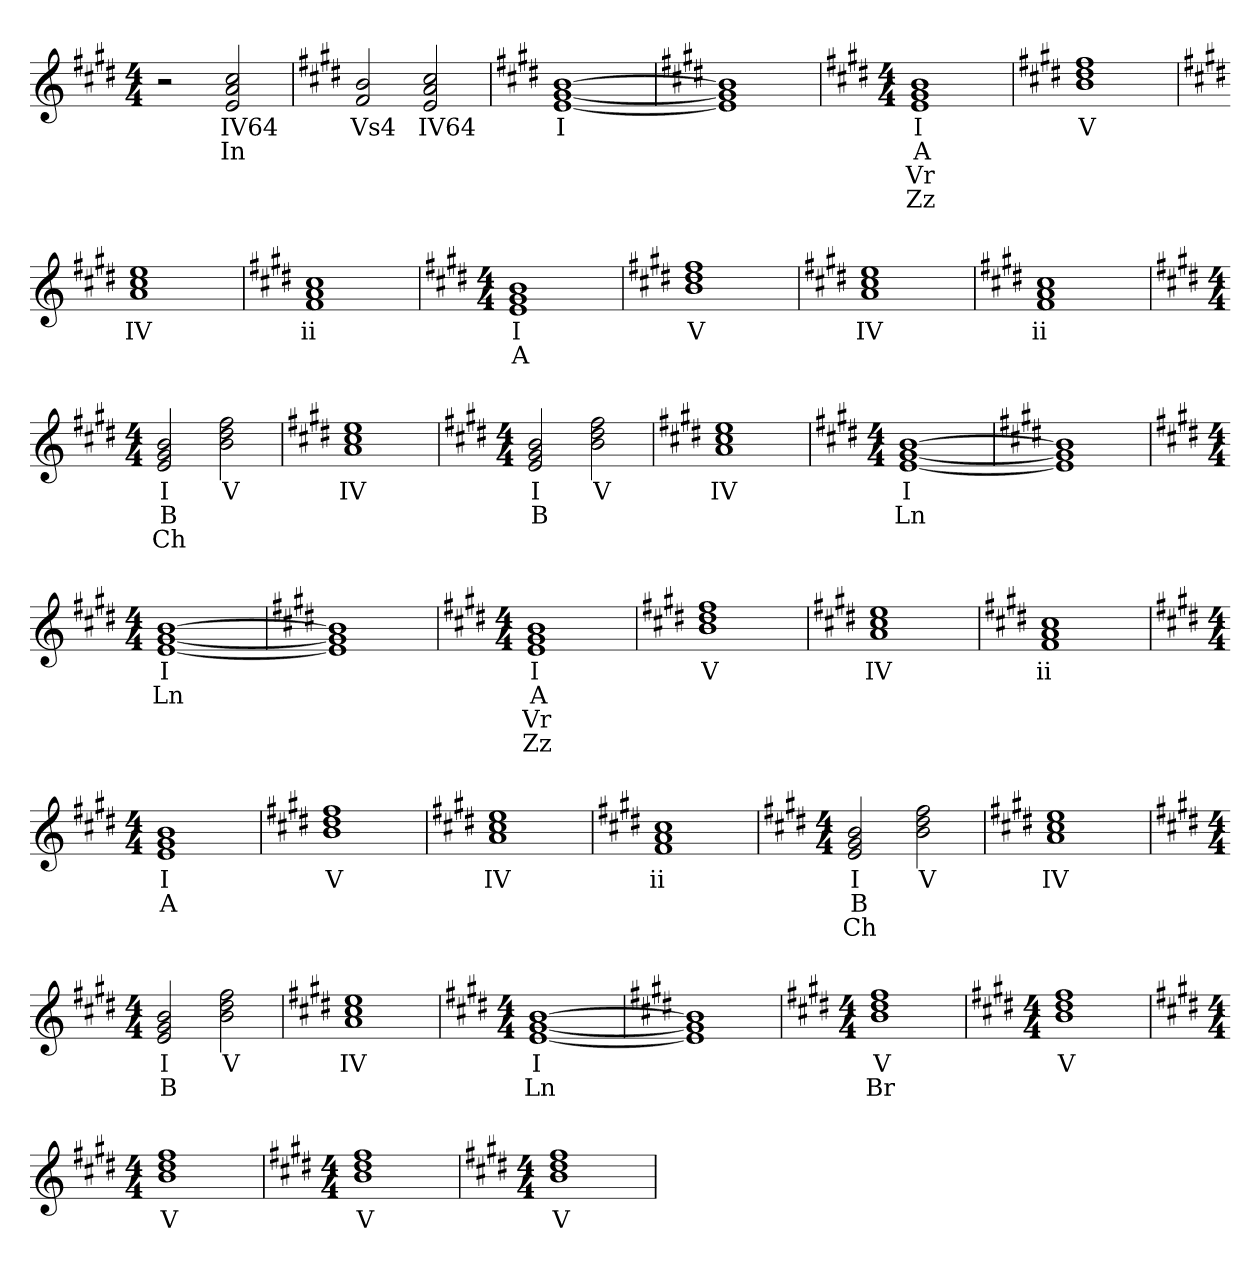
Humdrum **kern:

**kern	**text	**text	**text	**text
*part1	*part1	*part1	*part1	*part1
*staff1	*staff1	*staff1	*staff1	*staff1
*k[f#c#g#d#]	*	*	*	*
*E:	*	*	*	*
*M4/4	*	*	*	*
=	=	=	=	=
2r	.	.	.	.
2e 2a 2cc#	IV64	In	.	.
=	=	=	=	=
*k[f#c#g#d#]	*	*	*	*
*E:	*	*	*	*
2f# 2b	Vs4	.	.	.
2e 2a 2cc#	IV64	.	.	.
=	=	=	=	=
*k[f#c#g#d#]	*	*	*	*
*E:	*	*	*	*
[1e [1g# [1b	I	.	.	.
=	=	=	=	=
*k[f#c#g#d#]	*	*	*	*
*E:	*	*	*	*
1e] 1g#] 1b]	.	.	.	.
=	=	=	=	=
*k[f#c#g#d#]	*	*	*	*
*E:	*	*	*	*
*M4/4	*	*	*	*
1e 1g# 1b	I	A	Vr	Zz
=	=	=	=	=
*k[f#c#g#d#]	*	*	*	*
*E:	*	*	*	*
1b 1dd# 1ff#	V	.	.	.
=	=	=	=	=
*k[f#c#g#d#]	*	*	*	*
*E:	*	*	*	*
1a 1cc# 1ee	IV	.	.	.
=	=	=	=	=
*k[f#c#g#d#]	*	*	*	*
*E:	*	*	*	*
1f# 1a 1cc#	ii	.	.	.
=	=	=	=	=
*k[f#c#g#d#]	*	*	*	*
*E:	*	*	*	*
*M4/4	*	*	*	*
1e 1g# 1b	I	A	.	.
=	=	=	=	=
*k[f#c#g#d#]	*	*	*	*
*E:	*	*	*	*
1b 1dd# 1ff#	V	.	.	.
=	=	=	=	=
*k[f#c#g#d#]	*	*	*	*
*E:	*	*	*	*
1a 1cc# 1ee	IV	.	.	.
=	=	=	=	=
*k[f#c#g#d#]	*	*	*	*
*E:	*	*	*	*
1f# 1a 1cc#	ii	.	.	.
=	=	=	=	=
*k[f#c#g#d#]	*	*	*	*
*E:	*	*	*	*
*M4/4	*	*	*	*
2e 2g# 2b	I	B	Ch	.
2b 2dd# 2ff#	V	.	.	.
=	=	=	=	=
*k[f#c#g#d#]	*	*	*	*
*E:	*	*	*	*
1a 1cc# 1ee	IV	.	.	.
=	=	=	=	=
*k[f#c#g#d#]	*	*	*	*
*E:	*	*	*	*
*M4/4	*	*	*	*
2e 2g# 2b	I	B	.	.
2b 2dd# 2ff#	V	.	.	.
=	=	=	=	=
*k[f#c#g#d#]	*	*	*	*
*E:	*	*	*	*
1a 1cc# 1ee	IV	.	.	.
=	=	=	=	=
*k[f#c#g#d#]	*	*	*	*
*E:	*	*	*	*
*M4/4	*	*	*	*
[1e [1g# [1b	I	Ln	.	.
=	=	=	=	=
*k[f#c#g#d#]	*	*	*	*
*E:	*	*	*	*
1e] 1g#] 1b]	.	.	.	.
=	=	=	=	=
*k[f#c#g#d#]	*	*	*	*
*E:	*	*	*	*
*M4/4	*	*	*	*
[1e [1g# [1b	I	Ln	.	.
=	=	=	=	=
*k[f#c#g#d#]	*	*	*	*
*E:	*	*	*	*
1e] 1g#] 1b]	.	.	.	.
=	=	=	=	=
*k[f#c#g#d#]	*	*	*	*
*E:	*	*	*	*
*M4/4	*	*	*	*
1e 1g# 1b	I	A	Vr	Zz
=	=	=	=	=
*k[f#c#g#d#]	*	*	*	*
*E:	*	*	*	*
1b 1dd# 1ff#	V	.	.	.
=	=	=	=	=
*k[f#c#g#d#]	*	*	*	*
*E:	*	*	*	*
1a 1cc# 1ee	IV	.	.	.
=	=	=	=	=
*k[f#c#g#d#]	*	*	*	*
*E:	*	*	*	*
1f# 1a 1cc#	ii	.	.	.
=	=	=	=	=
*k[f#c#g#d#]	*	*	*	*
*E:	*	*	*	*
*M4/4	*	*	*	*
1e 1g# 1b	I	A	.	.
=	=	=	=	=
*k[f#c#g#d#]	*	*	*	*
*E:	*	*	*	*
1b 1dd# 1ff#	V	.	.	.
=	=	=	=	=
*k[f#c#g#d#]	*	*	*	*
*E:	*	*	*	*
1a 1cc# 1ee	IV	.	.	.
=	=	=	=	=
*k[f#c#g#d#]	*	*	*	*
*E:	*	*	*	*
1f# 1a 1cc#	ii	.	.	.
=	=	=	=	=
*k[f#c#g#d#]	*	*	*	*
*E:	*	*	*	*
*M4/4	*	*	*	*
2e 2g# 2b	I	B	Ch	.
2b 2dd# 2ff#	V	.	.	.
=	=	=	=	=
*k[f#c#g#d#]	*	*	*	*
*E:	*	*	*	*
1a 1cc# 1ee	IV	.	.	.
=	=	=	=	=
*k[f#c#g#d#]	*	*	*	*
*E:	*	*	*	*
*M4/4	*	*	*	*
2e 2g# 2b	I	B	.	.
2b 2dd# 2ff#	V	.	.	.
=	=	=	=	=
*k[f#c#g#d#]	*	*	*	*
*E:	*	*	*	*
1a 1cc# 1ee	IV	.	.	.
=	=	=	=	=
*k[f#c#g#d#]	*	*	*	*
*E:	*	*	*	*
*M4/4	*	*	*	*
[1e [1g# [1b	I	Ln	.	.
=	=	=	=	=
*k[f#c#g#d#]	*	*	*	*
*E:	*	*	*	*
1e] 1g#] 1b]	.	.	.	.
=	=	=	=	=
*k[f#c#g#d#]	*	*	*	*
*E:	*	*	*	*
*M4/4	*	*	*	*
1b 1dd# 1ff#	V	Br	.	.
=	=	=	=	=
*k[f#c#g#d#]	*	*	*	*
*E:	*	*	*	*
*M4/4	*	*	*	*
1b 1dd# 1ff#	V	.	.	.
=	=	=	=	=
*k[f#c#g#d#]	*	*	*	*
*E:	*	*	*	*
*M4/4	*	*	*	*
1b 1dd# 1ff#	V	.	.	.
=	=	=	=	=
*k[f#c#g#d#]	*	*	*	*
*E:	*	*	*	*
*M4/4	*	*	*	*
1b 1dd# 1ff#	V	.	.	.
=	=	=	=	=
*k[f#c#g#d#]	*	*	*	*
*E:	*	*	*	*
*M4/4	*	*	*	*
1b 1dd# 1ff#	V	.	.	.
=	=	=	=	=
*-	*-	*-	*-	*-
